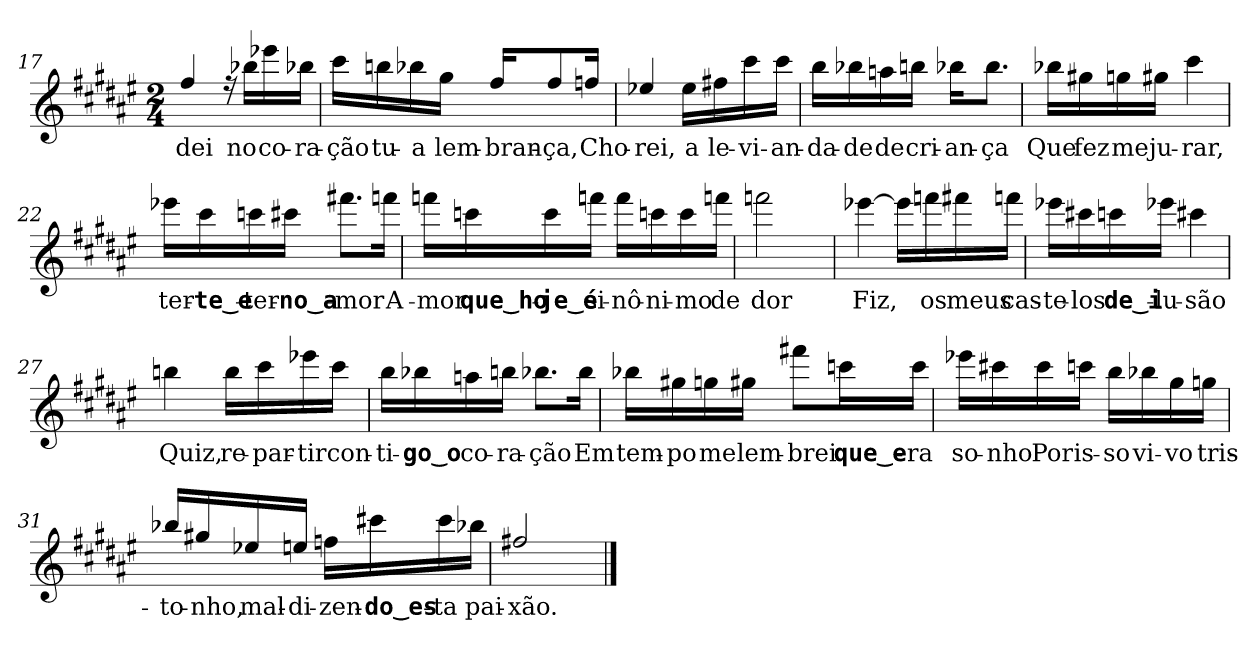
**kern	**text
*part1	*part1
*staff1	*staff1
*clefG2	*
*k[f#c#g#d#a#e#]	*
*F#:	*
*M2/4	*
=17	=17
!	!LO:LY:b
*^	*
4ff#/	2ryy	-dei
16rff	.	.
!	!	!LO:LY:b
16bb-X\LL	.	no
!	!	!LO:LY:b
16eee-X\	.	co-
!	!	!LO:LY:b
16bb-X\JJ	.	-ra-
!!LO:LB:g=z	!!
=18	=18	=18
!	!	!LO:LY:b
16ccc#\LL	4ryy	-ção
!	!	!LO:LY:b
16bbn\	.	tu-
!	!	!LO:LY:b
16bb-X\	.	-a
!	!	!LO:LY:b
16gg#\JJ	.	lem-
!	!	!LO:LY:b
16ff#/KL	4ryy	-bran-
!	!	!LO:LY:b
8ff#/	.	-ça,
!	!	!LO:LY:b
16ffn/Jk	.	Cho-
=19	=19	=19
!	!	!LO:LY:b
4ee-X/	4ryy	-rei,
!	!	!LO:LY:b
16ee-\LL	4ryy	a
!	!	!LO:LY:b
16ff#X\	.	le-
!	!	!LO:LY:b
16ccc#\	.	-vi-
!	!	!LO:LY:b
16ccc#\JJ	.	-an-
=20	=20	=20
!	!	!LO:LY:b
16bb\LL	4ryy	-da-
!	!	!LO:LY:b
16bb-X\	.	-de
!	!	!LO:LY:b
16aan\	.	de
!	!	!LO:LY:b
16bbn\JJ	.	cri-
!	!	!LO:LY:b
16bb-X\KL	4ryy	-an-
!	!	!LO:LY:b
8.bb-\J	.	-ça
!!LO:LB:g=z	!!
=21	=21	=21
!	!	!LO:LY:b
16bb-X\LL	4ryy	Que
!	!	!LO:LY:b
16gg#X\	.	fez
!	!	!LO:LY:b
16ggn\	.	me
!	!	!LO:LY:b
16gg#X\JJ	.	ju-
!	!	!LO:LY:b
4ccc#\	4ryy	-rar,
=22	=22	=22
!	!	!LO:LY:b
16eee-X\LL	2ryy	ter-
!	!	!LO:LY:b
16ccc#\	.	-te‿e-
!	!	!LO:LY:b
16cccn\	.	-ter-
!	!	!LO:LY:b
16ccc#X\JJ	.	-no‿a-
!	!	!LO:LY:b
8.fff#X\L	.	-mor
!	!	!LO:LY:b
16fffn\Jk	.	A-
=23	=23	=23
!	!	!LO:LY:b
16fffn\LL	2ryy	-mor
!	!	!LO:LY:b
16cccn\	.	que‿ho-
!	!	!LO:LY:b
16ccc\	.	-je‿é
!	!	!LO:LY:b
16fffn\JJ	.	si-
!	!	!LO:LY:b
16fff\LL	.	-nô-
!	!	!LO:LY:b
16cccn\	.	-ni-
!	!	!LO:LY:b
16ccc\	.	-mo
!	!	!LO:LY:b
16fffn\JJ	.	de
!!LO:PB:g=z	!!
=24	=24	=24
!	!	!LO:LY:b
2fffn\	4ryy	dor
.	4ryy	.
=25	=25	=25
!	!	!LO:LY:b
[<4eee-X\	4ryy	Fiz,
16eee-\LL]	4ryy	.
!	!	!LO:LY:b
16fffn\	.	os
!	!	!LO:LY:b
16fff#X\	.	meus
!	!	!LO:LY:b
16fffn\JJ	.	cas-
=26	=26	=26
!	!	!LO:LY:b
16eee-X\LL	4ryy	-te-
!	!	!LO:LY:b
16ccc#X\	.	-los
!	!	!LO:LY:b
16cccn\	.	de‿i-
!	!	!LO:LY:b
16eee-X\JJ	.	-lu-
!	!	!LO:LY:b
4ccc#X\	4ryy	-são
!!LO:LB:g=z	!!
=27	=27	=27
!	!	!LO:LY:b
4bbn\	4ryy	Quiz,
!	!	!LO:LY:b
16bb\LL	4ryy	re-
!	!	!LO:LY:b
16ccc#\	.	-par-
!	!	!LO:LY:b
16eee-X\	.	-tir
!	!	!LO:LY:b
16ccc#\JJ	.	con-
=28	=28	=28
!	!	!LO:LY:b
16bb\LL	4ryy	-ti-
!	!	!LO:LY:b
16bb-X\	.	-go‿o
!	!	!LO:LY:b
16aan\	.	co-
!	!	!LO:LY:b
16bbn\JJ	.	-ra-
!	!	!LO:LY:b
8.bb-X\L	4ryy	-ção
!	!	!LO:LY:b
16bb-\Jk	.	Em
=29	=29	=29
!	!	!LO:LY:b
16bb-X\LL	4ryy	tem-
!	!	!LO:LY:b
16gg#X\	.	-po
!	!	!LO:LY:b
16ggn\	.	me
!	!	!LO:LY:b
16gg#X\JJ	.	lem-
!	!	!LO:LY:b
8fff#X\L	4ryy	-brei
!	!	!LO:LY:b
16cccn\L	.	que‿e-
!	!	!LO:LY:b
16ccc\JJ	.	-ra
!!LO:LB:g=z	!!
=30	=30	=30
!	!	!LO:LY:b
16eee-X\LL	4ryy	so-
!	!	!LO:LY:b
16ccc#X\	.	-nho
!	!	!LO:LY:b
16ccc#\	.	Por
!	!	!LO:LY:b
16cccn\JJ	.	is-
!	!	!LO:LY:b
16bb\LL	4ryy	-so
!	!	!LO:LY:b
16bb-X\	.	vi-
!	!	!LO:LY:b
16gg#\	.	-vo
!	!	!LO:LY:b
16ggn\JJ	.	tris-
=31	=31	=31
!	!	!LO:LY:b
16bb-X/LL	4ryy	-to-
!	!	!LO:LY:b
16gg#X/	.	-nho,
!	!	!LO:LY:b
16ee-X/	.	mal-
!	!	!LO:LY:b
16een/JJ	.	-di-
!	!	!LO:LY:b
16ffn\LL	4ryy	-zen-
!	!	!LO:LY:b
16ccc#X\	.	-do‿es-
!	!	!LO:LY:b
16ccc#\	.	-ta
!	!	!LO:LY:b
16bb-X\JJ	.	pai-
=32	=32	=32
!	!	!LO:LY:b
2ff#X/	4ryy	-xão.
.	4ryy	.
*v	*v	*
==	==
*-	*-
